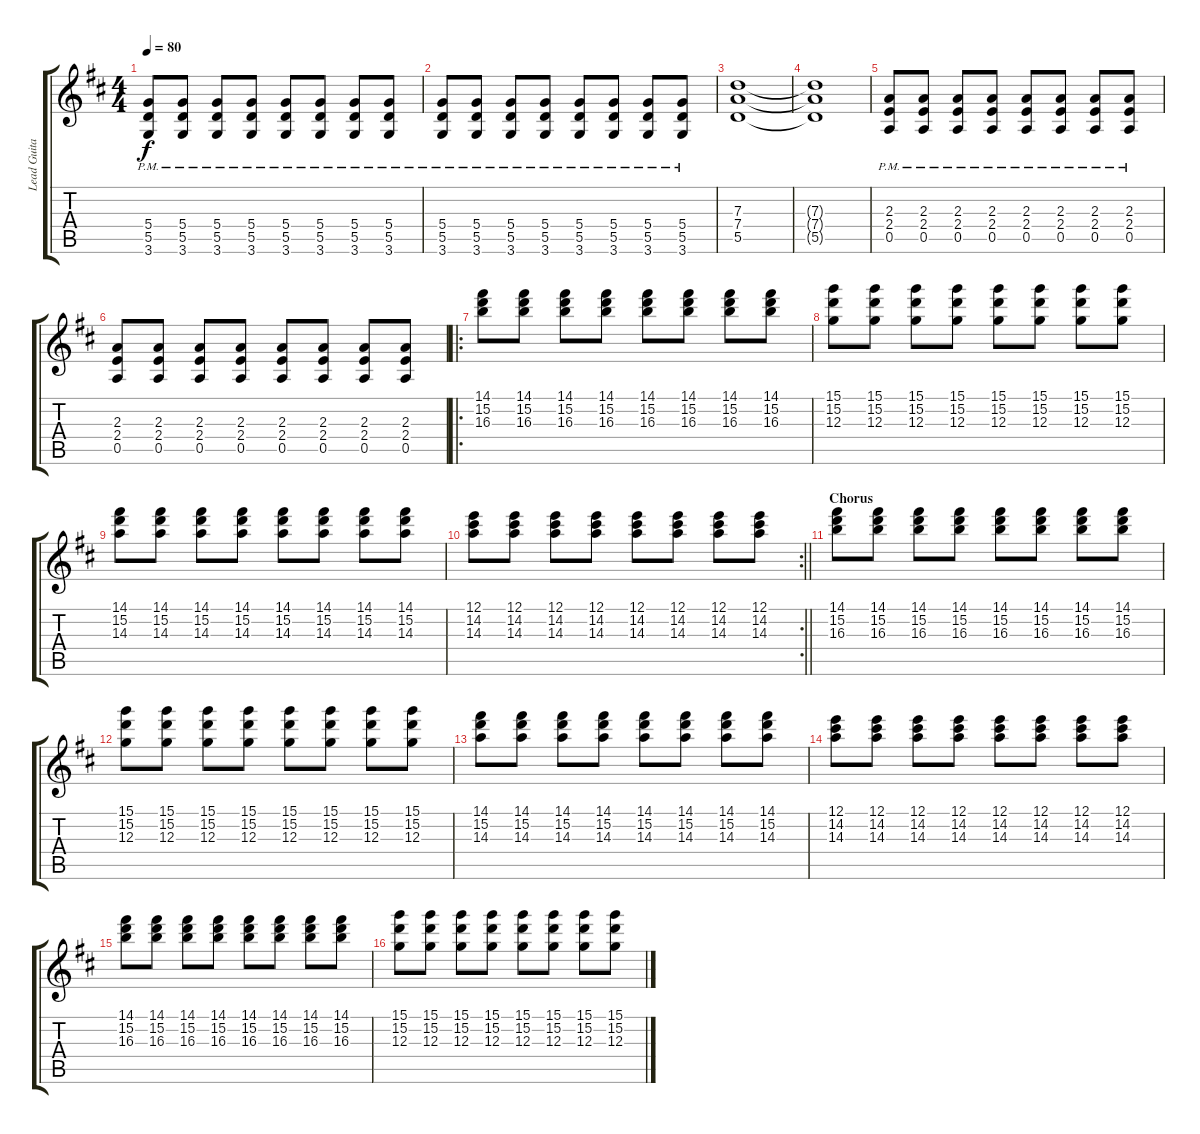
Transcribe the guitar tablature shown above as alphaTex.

\track ("Lead Guitar" "Lead Guita") {instrument overdrivenguitar}
\staff {score tabs}
\tuning (E4 B3 G3 D3 A2 E2) {hide}
\ts (4 4)
\tempo 80
\clef g2
\ks d
(5.4{pm} 5.5{pm} 3.6{pm}).8{dy f} (5.4{pm} 5.5{pm} 3.6{pm}).8 (5.4{pm} 5.5{pm} 3.6{pm}).8 (5.4{pm} 5.5{pm} 3.6{pm}).8 (5.4{pm} 5.5{pm} 3.6{pm}).8 (5.4{pm} 5.5{pm} 3.6{pm}).8 (5.4{pm} 5.5{pm} 3.6{pm}).8 (5.4{pm} 5.5{pm} 3.6{pm}).8 |
(5.4{pm} 5.5{pm} 3.6{pm}).8 (5.4{pm} 5.5{pm} 3.6{pm}).8 (5.4{pm} 5.5{pm} 3.6{pm}).8 (5.4{pm} 5.5{pm} 3.6{pm}).8 (5.4{pm} 5.5{pm} 3.6{pm}).8 (5.4{pm} 5.5{pm} 3.6{pm}).8 (5.4{pm} 5.5{pm} 3.6{pm}).8 (5.4{pm} 5.5{pm} 3.6{pm}).8 |
(7.3 7.4 5.5).1 |
(7.3{t} 7.4{t} 5.5{t}).1 |
(2.3{pm} 2.4{pm} 0.5{pm}).8 (2.3{pm} 2.4{pm} 0.5{pm}).8 (2.3{pm} 2.4{pm} 0.5{pm}).8 (2.3{pm} 2.4{pm} 0.5{pm}).8 (2.3{pm} 2.4{pm} 0.5{pm}).8 (2.3 2.4 0.5{pm}).8 (2.3{pm} 2.4{pm} 0.5{pm}).8 (2.3{pm} 2.4{pm} 0.5{pm}).8 |
(2.3 2.4 0.5).8 (2.3 2.4 0.5).8 (2.3 2.4 0.5).8 (2.3 2.4 0.5).8 (2.3 2.4 0.5).8 (2.3 2.4 0.5).8 (2.3 2.4 0.5).8 (2.3 2.4 0.5).8 |
\ro
(14.1 15.2 16.3).8 (14.1 15.2 16.3).8 (14.1 15.2 16.3).8 (14.1 15.2 16.3).8 (14.1 15.2 16.3).8 (14.1 15.2 16.3).8 (14.1 15.2 16.3).8 (14.1 15.2 16.3).8 |
(15.1 15.2 12.3).8 (15.1 15.2 12.3).8 (15.1 15.2 12.3).8 (15.1 15.2 12.3).8 (15.1 15.2 12.3).8 (15.1 15.2 12.3).8 (15.1 15.2 12.3).8 (15.1 15.2 12.3).8 |
(14.1 15.2 14.3).8 (14.1 15.2 14.3).8 (14.1 15.2 14.3).8 (14.1 15.2 14.3).8 (14.1 15.2 14.3).8 (14.1 15.2 14.3).8 (14.1 15.2 14.3).8 (14.1 15.2 14.3).8 |
\rc 2
\barLineRight lightlight
(12.1 14.2 14.3).8 (12.1 14.2 14.3).8 (12.1 14.2 14.3).8 (12.1 14.2 14.3).8 (12.1 14.2 14.3).8 (12.1 14.2 14.3).8 (12.1 14.2 14.3).8 (12.1 14.2 14.3).8 |
\section ("" "Chorus")
(14.1 15.2 16.3).8 (14.1 15.2 16.3).8 (14.1 15.2 16.3).8 (14.1 15.2 16.3).8 (14.1 15.2 16.3).8 (14.1 15.2 16.3).8 (14.1 15.2 16.3).8 (14.1 15.2 16.3).8 |
(15.1 15.2 12.3).8 (15.1 15.2 12.3).8 (15.1 15.2 12.3).8 (15.1 15.2 12.3).8 (15.1 15.2 12.3).8 (15.1 15.2 12.3).8 (15.1 15.2 12.3).8 (15.1 15.2 12.3).8 |
(14.1 15.2 14.3).8 (14.1 15.2 14.3).8 (14.1 15.2 14.3).8 (14.1 15.2 14.3).8 (14.1 15.2 14.3).8 (14.1 15.2 14.3).8 (14.1 15.2 14.3).8 (14.1 15.2 14.3).8 |
(12.1 14.2 14.3).8 (12.1 14.2 14.3).8 (12.1 14.2 14.3).8 (12.1 14.2 14.3).8 (12.1 14.2 14.3).8 (12.1 14.2 14.3).8 (12.1 14.2 14.3).8 (12.1 14.2 14.3).8 |
(14.1 15.2 16.3).8 (14.1 15.2 16.3).8 (14.1 15.2 16.3).8 (14.1 15.2 16.3).8 (14.1 15.2 16.3).8 (14.1 15.2 16.3).8 (14.1 15.2 16.3).8 (14.1 15.2 16.3).8 |
(15.1 15.2 12.3).8 (15.1 15.2 12.3).8 (15.1 15.2 12.3).8 (15.1 15.2 12.3).8 (15.1 15.2 12.3).8 (15.1 15.2 12.3).8 (15.1 15.2 12.3).8 (15.1 15.2 12.3).8
